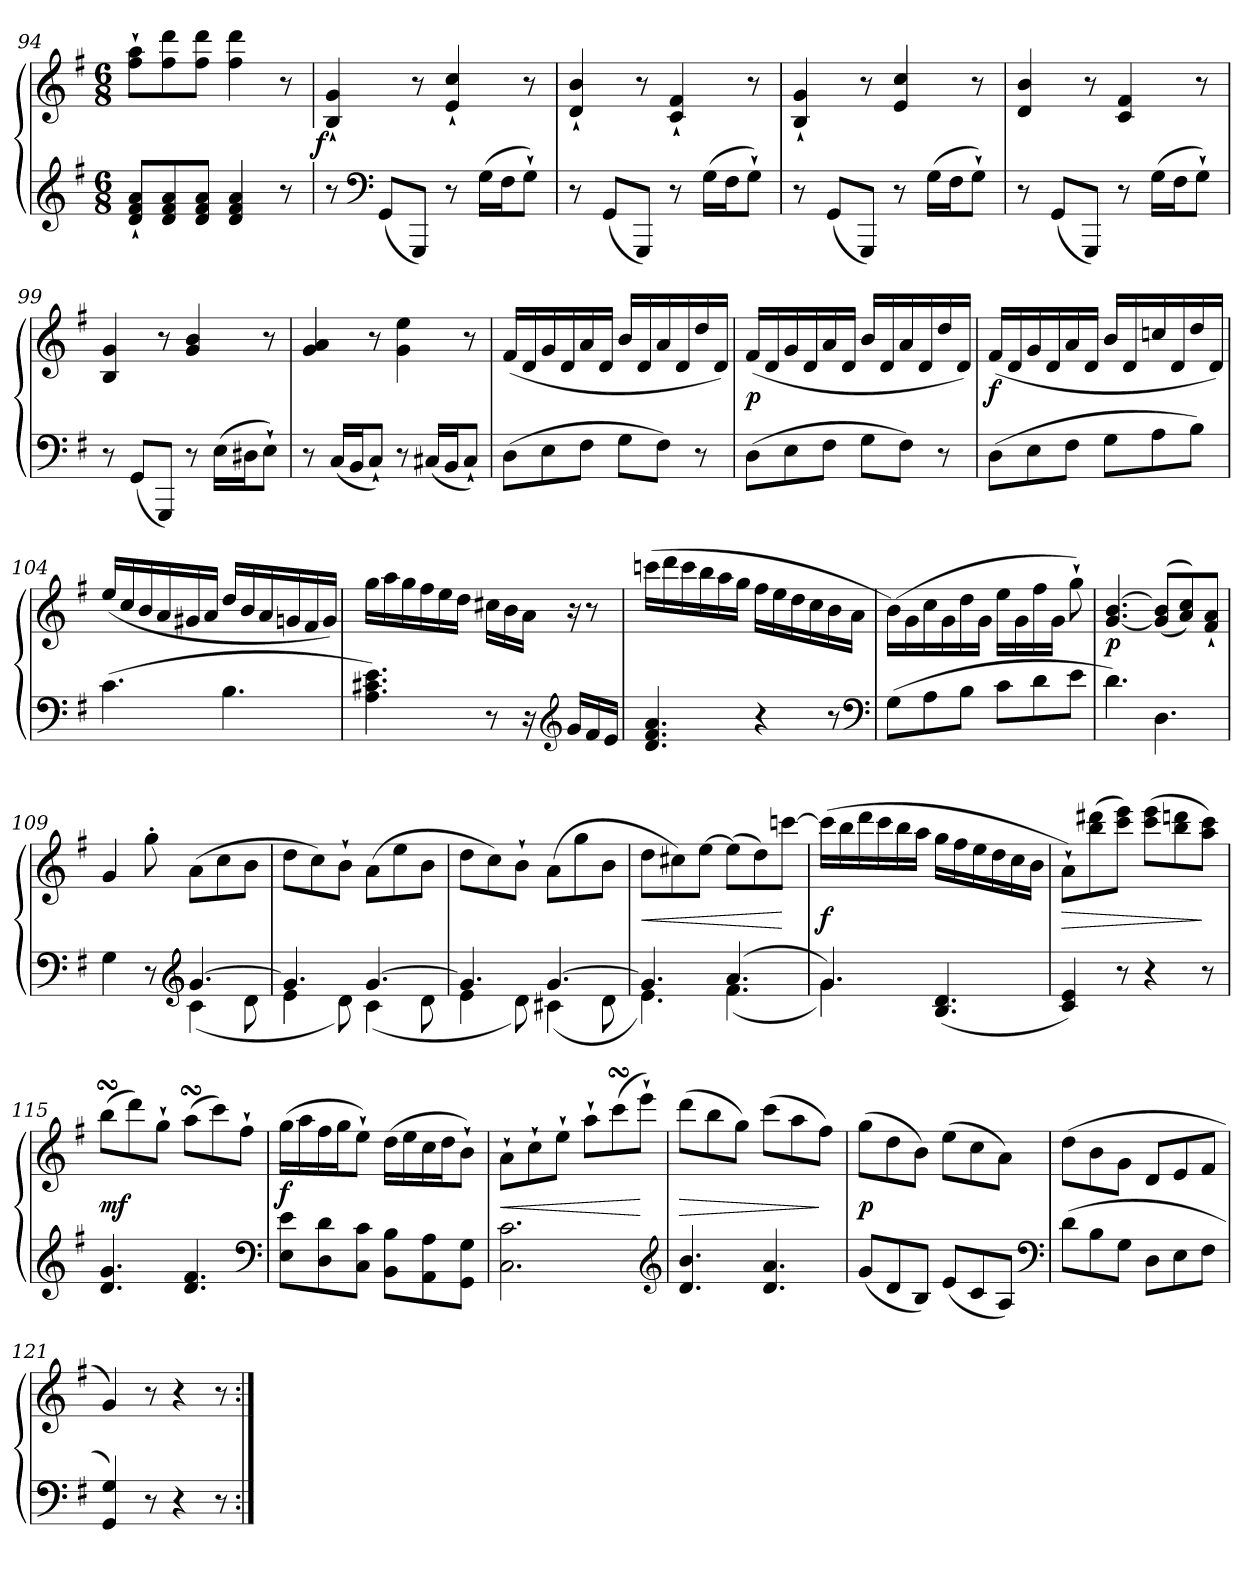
**kern	**kern	**dynam
*part1	*part1	*part1
*staff2	*staff1	*staff1/2
*clefG2	*clefG2	*
*k[f#]	*k[f#]	*
*G:	*G:	*
*M6/8	*M6/8	*
=94	=94	=94
8d` 8f#` 8a`L	8ff#` 8aa`L	.
8d 8f# 8a	8ff# 8ddd	.
8d 8f# 8aJ	8ff# 8dddJ	.
4d 4f# 4a	4ff# 4ddd	.
8r	8r	.
=95	=95	=95
!	!	!LO:DY:rj
8r	4B` 4g`	f
*clefF4	*	*
(8GGL	.	.
8GGGJ)	8r	.
8r	4e` 4cc`	.
(16GLL	.	.
16F#J	.	.
8G`J)	8r	.
=96	=96	=96
8r	4d` 4b`	.
(8GGL	.	.
8GGGJ)	8r	.
8r	4c` 4f#`	.
(16GLL	.	.
16F#J	.	.
8G`J)	8r	.
=97	=97	=97
8r	4B` 4g`	.
(8GGL	.	.
8GGGJ)	8r	.
8r	4e 4cc	.
(16GLL	.	.
16F#J	.	.
8G`J)	8r	.
=98	=98	=98
8r	4d 4b	.
(8GGL	.	.
8GGGJ)	8r	.
8r	4c 4f#	.
(16GLL	.	.
16F#J	.	.
8G`J)	8r	.
!!LO:LB:g=z
=99	=99	=99
8r	4B 4g	.
(8GGL	.	.
8GGGJ)	8r	.
8r	4g 4b	.
(16ELL	.	.
16D#XJ	.	.
8E`J)	8r	.
=100	=100	=100
8r	4g 4a	.
(16CLL	.	.
16BBJ	.	.
8C`J)	8r	.
8r	4g 4ee	.
(16C#XLL	.	.
16BBJ	.	.
8C#`J)	8r	.
=101	=101	=101
(8DL	(16f#LL	.
.	16d	.
8E	16g	.
.	16d	.
8F#J	16a	.
.	16dJJ	.
8GL	16bLL	.
.	16d	.
8F#J)	16a	.
.	16d	.
8r	16dd	.
.	16dJJ)	.
=102	=102	=102
(8DL	(16f#LL	p
.	16d	.
8E	16g	.
.	16d	.
8F#J	16a	.
.	16dJJ	.
8GL	16bLL	.
.	16d	.
8F#J)	16a	.
.	16d	.
8r	16dd	.
.	16dJJ)	.
=103	=103	=103
(8DL	(16f#LL	f
.	16d	.
8E	16g	.
.	16d	.
8F#J	16a	.
.	16dJJ	.
8GL	16bLL	.
.	16d	.
8A	16ccn	.
.	16d	.
8BJ)	16dd	.
.	16dJJ)	.
!!LO:LB:g=z
=104	=104	=104
(4.c	(16ee/LL	.
.	16cc/	.
.	16b/	.
.	16a/	.
.	16g#X/	.
.	16a/JJ	.
4.B	16ddLL	.
.	16b	.
.	16a	.
.	16gn	.
.	16f#	.
.	16gJJ)	.
=105	=105	=105
4.A 4.c#X 4.e)	16ggLL	.
.	16aa	.
.	16gg	.
.	16ff#	.
.	16ee	.
.	16ddJJ	.
8r	16cc#XLL	.
.	16b	.
16r	16aJJ	.
*clefG2	*	*
16gLL	16r	.
16f#	8r	.
16eJJ	.	.
=106	=106	=106
4.d 4.f# 4.a	(16cccnLL	.
.	16ddd	.
.	16ccc	.
.	16bb	.
.	16aa	.
.	16ggJJ	.
4r	16ff#LL	.
.	16ee	.
.	16dd	.
.	16cc	.
8r	16b	.
.	16aJJ	.
*clefF4	*	*
=107	=107	=107
(8GL	(16b\LL)	.
.	16g\	.
8A	16cc\	.
.	16g\	.
8BJ	16dd\	.
.	16g\JJ	.
8cL	16eeLL	.
.	16g	.
8d	16ff#	.
.	16gJJ	.
8eJ	8gg`)	.
=108	=108	=108
4.d)	[4.g [4.b	p
4.D	(<(>8g] 8b]L	.
.	8a 8cc))	.
.	8f#` 8a`J	.
!!LO:LB:g=z
=109	=109	=109
*^	*	*
4.ryy	4G	4g	.
.	8r	8gg'	.
*clefG2	*	*	*
[4.g	(4c	(8aL	.
.	.	8cc	.
.	8d	8bJ	.
=110	=110	=110	=110
4.g]	4e	8ddL	.
.	.	8cc)	.
.	8d)	8b`J	.
[4.g	(4c	(8aL	.
.	.	8ee	.
.	8d	8bJ	.
=111	=111	=111	=111
4.g]	4e	8ddL	.
.	.	8cc)	.
.	8d)	8b`J	.
[4.g	(4c#X	(8aL	.
.	.	8gg	.
.	8d	8bJ	.
=112	=112	=112	=112
4.g]	4.e)	8ddL	<
.	.	8cc#X)	.
.	.	[8eeJ	.
(4.a	(4.f#	(8eeL]	.
.	.	8dd)	.
.	.	[8cccnJ	[
=113	=113	=113	=113
4.g)	4.g)	(16cccLL]	f
.	.	16bb	.
.	.	16ddd	.
.	.	16ccc	.
.	.	16bb	.
.	.	16aaJJ	.
(4.B 4.d	4.ryy	16ggLL	.
.	.	16ff#	.
.	.	16ee	.
.	.	16dd	.
.	.	16cc	.
.	.	16bJJ	.
*v	*v	*	*
=114	=114	=114
4c 4e)	8a`L)	>
.	(8bb 8ddd#X	.
8r	8ccc 8eeeJ)	.
4r	(8ccc 8eeeL	.
.	8bb 8dddn	.
8r	8aa 8cccJ)	]
!!LO:LB:g=z
=115	=115	=115
4.d 4.g	(8bbsSsSL	mf
.	8ddd)	.
.	8gg`J	.
4.d 4.f#	(8aasSSSL	.
.	8ccc)	.
.	8ff#`J	.
*clefF4	*	*
=116	=116	=116
8E 8eL	(16ggLL	f
.	16aa	.
8D 8d	16ff#	.
.	16ggJ	.
8C 8cJ	8ee`J)	.
8BB 8BL	(16ddLL	.
.	16ee	.
8AA 8A	16cc	.
.	16ddJ	.
8GG 8GJ	8b`J)	.
=117	=117	=117
2.C 2.c	8a`L	<
.	8cc`	.
.	8ee`J	.
.	8aa`L	.
.	(8cccsSSs	.
.	8eee`J)	[
*clefG2	*	*
=118	=118	=118
4.d 4.b	(8dddL	>
.	8bb	.
.	8ggJ)	.
4.d 4.a	(8cccL	.
.	8aa	.
.	8ff#J)	]
=119	=119	=119
(8gL	(8ggL	p
8d	8dd	.
8BJ)	8bJ)	.
(8eL	(8eeL	.
8c	8cc	.
8AJ)	8aJ)	.
*clefF4	*	*
=120	=120	=120
(8dL	(8ddL	.
8B	8b	.
8GJ	8gJ	.
8DL	8dL	.
8E	8e	.
8F#J	8f#J	.
=121	=121	=121
4GG 4G)	4g)	.
8r	8r	.
4r	4r	.
8r	8r	.
=:|!	=:|!	=:|!
*-	*-	*-
